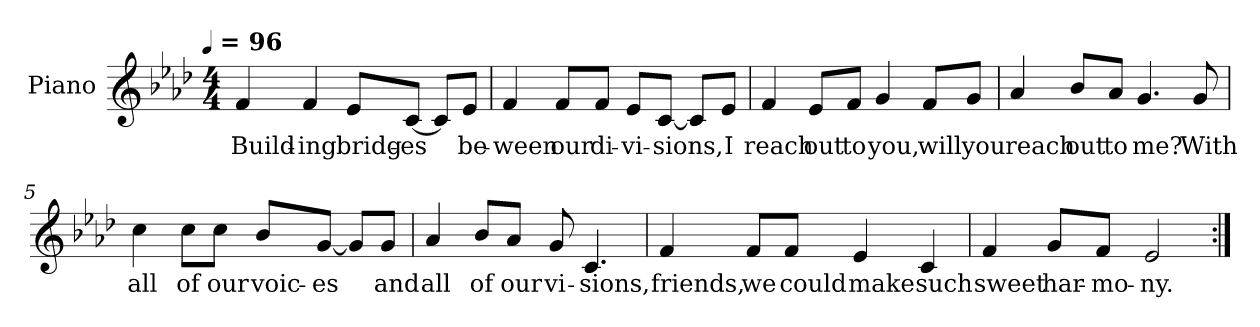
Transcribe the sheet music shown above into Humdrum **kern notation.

**kern	**text
*part1	*part1
*staff1	*staff1
*I"Piano	*
*I'Pno.	*
*clefG2	*
*k[b-e-a-d-]	*
!!LO:TX:omd:t=[quarter] = 96
*M4/4	*
*MM96	*
=1	=1
4f/	Build-
4f/	-ing
8e-L	bridg-
[8cJ	-es
8cL]	.
8e-J	be-
=2	=2
4f/	-ween
8fL	our
8fJ	di-
8e-L	-vi-
[8cJ	-sions,
8cL]	.
8e-J	I
!!LO:LB:g=z
=3	=3
4f/	reach
8e-L	out
8fJ	to
4g/	you,
8fL	will
8gJ	you
=4	=4
4a-/	reach
8b-L	out
8a-J	to
4.g/	me?
8g/	With
!!LO:LB:g=z
=5	=5
4cc\	all
8cc\L	of
8cc\J	our
8b-L	voic-
[8gJ	-es
8gL]	.
8gJ	and
=6	=6
4a-/	all
8b-L	of
8a-J	our
8g/	vi-
4.c/	-sions,
!!LO:LB:g=z
=7	=7
4f/	friends,
8fL	we
8fJ	could
4e-/	make
4c/	such
=8	=8
4f/	sweet
8gL	har-
8fJ	-mo-
2e-/	-ny.
=:|!	=:|!
*-	*-
